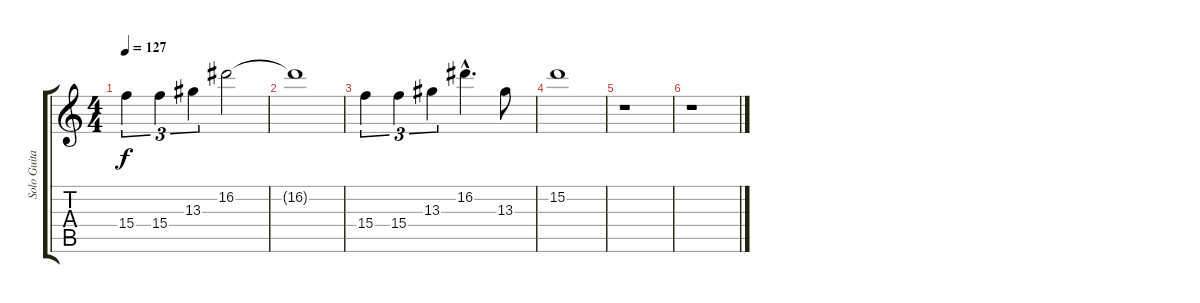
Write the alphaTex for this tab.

\track ("Solo Guitar" "Solo Guita") {instrument distortionguitar}
\staff {score tabs}
\tuning (E4 B3 G3 D3 A2 E2) {hide}
\ts (4 4)
\tempo 127
\clef g2
\ks c
15.4.4{tu (3 2) dy f} 15.4.4{tu (3 2)} 13.3.4{tu (3 2)} 16.2.2 |
16.2{t}.1 |
15.4.4{tu (3 2)} 15.4.4{tu (3 2)} 13.3.4{tu (3 2)} 16.2{hac}.4{d} 13.3.8 |
15.2.1 |
r.1 |
r.1
